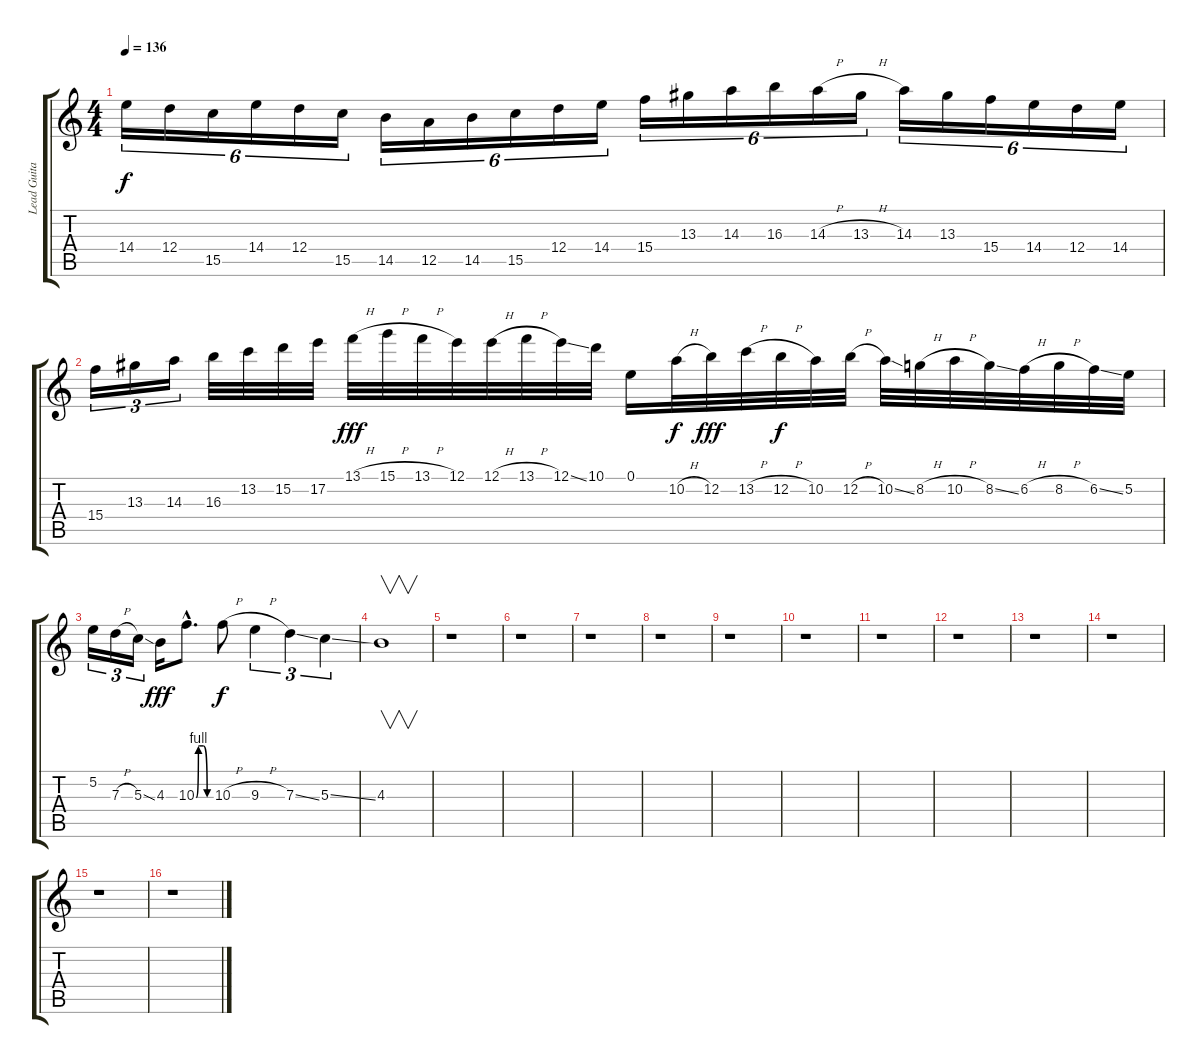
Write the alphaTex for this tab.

\track ("Lead Guitar" "Lead Guita") {instrument overdrivenguitar}
\staff {score tabs}
\tuning (E4 B3 G3 D3 A2 E2) {hide}
\ts (4 4)
\tempo 136
\clef g2
\ks c
14.4.16{tu (6 4) dy f} 12.4.16{tu (6 4)} 15.5.16{tu (6 4)} 14.4.16{tu (6 4)} 12.4.16{tu (6 4)} 15.5.16{tu (6 4)} 14.5.16{tu (6 4)} 12.5.16{tu (6 4)} 14.5.16{tu (6 4)} 15.5.16{tu (6 4)} 12.4.16{tu (6 4)} 14.4.16{tu (6 4)} 15.4.16{tu (6 4)} 13.3.16{tu (6 4)} 14.3.16{tu (6 4)} 16.3.16{tu (6 4)} 14.3{h}.16{tu (6 4)} 13.3{h}.16{tu (6 4)} 14.3.16{tu (6 4)} 13.3.16{tu (6 4)} 15.4.16{tu (6 4)} 14.4.16{tu (6 4)} 12.4.16{tu (6 4)} 14.4.16{tu (6 4)} |
15.4.16{tu (3 2)} 13.3.16{tu (3 2)} 14.3.16{tu (3 2)} 16.3.32 13.2.32 15.2.32 17.2.32 13.1{h}.32{dy fff} 15.1{h}.32 13.1{h}.32 12.1.32 12.1{h}.32 13.1{h}.32 12.1{ss}.32 10.1.32 0.1.16 10.2{h}.32{dy f} 12.2.32{dy fff} 13.2{h}.32 12.2{h}.32{dy f} 10.2.32 12.2{h}.32 10.2{ss}.32 8.2{h}.32 10.2{h}.32 8.2{ss}.32 6.2{h}.32 8.2{h}.32 6.2{ss}.32 5.2.32 |
5.2.16{tu (3 2)} 7.3{h}.16{tu (3 2)} 5.3{ss}.16{tu (3 2)} 4.3.16{dy fff} 10.3{be (custom 0 0 9 4 15 4 30 4 45 0 60 0) hac}.8{d} 10.3{h}.8{dy f} 9.3{h}.4{tu (3 2)} 7.3{ss}.4{tu (3 2)} 5.3{ss}.4{tu (3 2)} |
4.3.1{v} |
r.1 |
r.1 |
r.1 |
r.1 |
r.1 |
r.1 |
r.1 |
r.1 |
r.1 |
r.1 |
r.1 |
r.1
